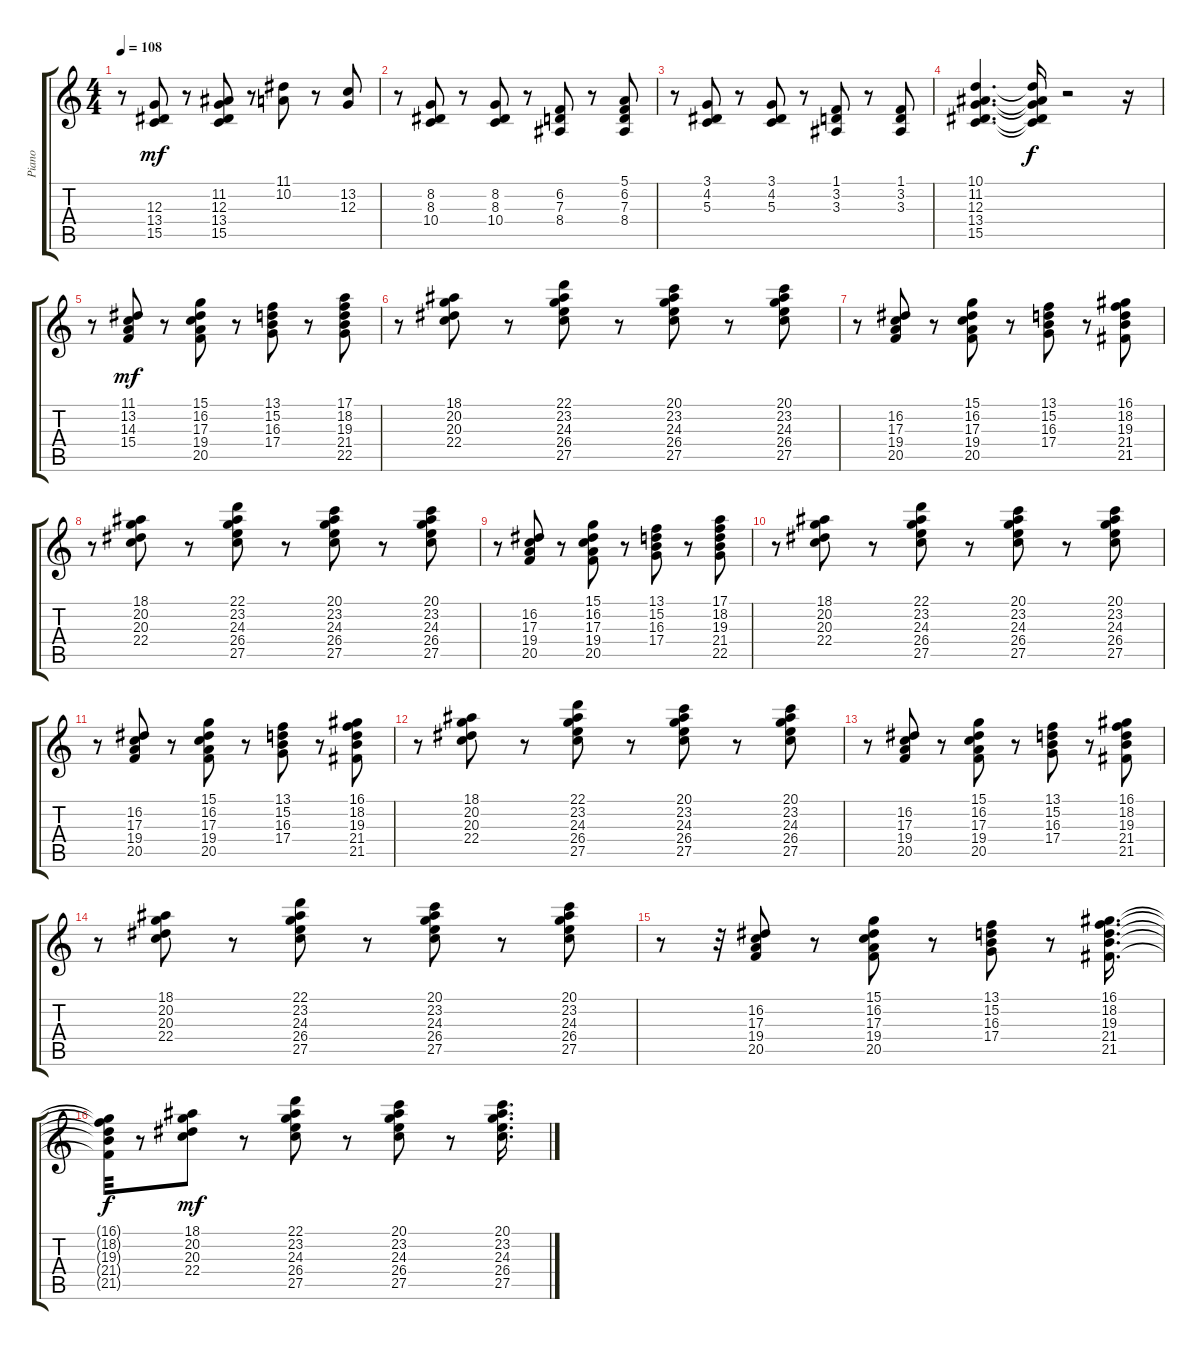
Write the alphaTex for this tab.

\track ("Piano" "Piano") {instrument acousticgrandpiano}
\staff {score tabs}
\tuning (E4 B3 G3 D3 A2 E2) {hide}
\ts (4 4)
\tempo 108
\clef g2
\ks c
r.8{dy f} (12.3 13.4 15.5).8{dy mf} r.8 (11.2 12.3 13.4 15.5).8 r.8 (11.1 10.2).8 r.8 (13.2 12.3).8 |
r.8 (8.2 8.3 10.4).8 r.8 (8.2 8.3 10.4).8 r.8 (6.2 7.3 8.4).8 r.8 (5.1 6.2 7.3 8.4).8 |
r.8 (3.1 4.2 5.3).8 r.8 (3.1 4.2 5.3).8 r.8 (1.1 3.2 3.3).8 r.8 (1.1 3.2 3.3).8 |
(10.1 11.2 12.3 13.4 15.5).4{d} (10.1{t} 11.2{t} 12.3{t} 13.4{t} 15.5{t}).16{dy f} r.2 r.16 |
r.8 (11.1 13.2 14.3 15.4).8{dy mf} r.8 (15.1 16.2 17.3 19.4 20.5).8 r.8 (13.1 15.2 16.3 17.4).8 r.8 (17.1 18.2 19.3 21.4 22.5).8 |
r.8 (18.1 20.2 20.3 22.4).8 r.8 (22.1 23.2 24.3 26.4 27.5).8 r.8 (20.1 23.2 24.3 26.4 27.5).8 r.8 (20.1 23.2 24.3 26.4 27.5).8 |
r.8 (16.2 17.3 19.4 20.5).8 r.8 (15.1 16.2 17.3 19.4 20.5).8 r.8 (13.1 15.2 16.3 17.4).8 r.8 (16.1 18.2 19.3 21.4 21.5).8 |
r.8 (18.1 20.2 20.3 22.4).8 r.8 (22.1 23.2 24.3 26.4 27.5).8 r.8 (20.1 23.2 24.3 26.4 27.5).8 r.8 (20.1 23.2 24.3 26.4 27.5).8 |
r.8 (16.2 17.3 19.4 20.5).8 r.8 (15.1 16.2 17.3 19.4 20.5).8 r.8 (13.1 15.2 16.3 17.4).8 r.8 (17.1 18.2 19.3 21.4 22.5).8 |
r.8 (18.1 20.2 20.3 22.4).8 r.8 (22.1 23.2 24.3 26.4 27.5).8 r.8 (20.1 23.2 24.3 26.4 27.5).8 r.8 (20.1 23.2 24.3 26.4 27.5).8 |
r.8 (16.2 17.3 19.4 20.5).8 r.8 (15.1 16.2 17.3 19.4 20.5).8 r.8 (13.1 15.2 16.3 17.4).8 r.8 (16.1 18.2 19.3 21.4 21.5).8 |
r.8 (18.1 20.2 20.3 22.4).8 r.8 (22.1 23.2 24.3 26.4 27.5).8 r.8 (20.1 23.2 24.3 26.4 27.5).8 r.8 (20.1 23.2 24.3 26.4 27.5).8 |
r.8 (16.2 17.3 19.4 20.5).8 r.8 (15.1 16.2 17.3 19.4 20.5).8 r.8 (13.1 15.2 16.3 17.4).8 r.8 (16.1 18.2 19.3 21.4 21.5).8 |
r.8 (18.1 20.2 20.3 22.4).8 r.8 (22.1 23.2 24.3 26.4 27.5).8 r.8 (20.1 23.2 24.3 26.4 27.5).8 r.8 (20.1 23.2 24.3 26.4 27.5).8 |
r.8 r.32 (16.2 17.3 19.4 20.5).8 r.8 (15.1 16.2 17.3 19.4 20.5).8 r.8 (13.1 15.2 16.3 17.4).8 r.8 (16.1 18.2 19.3 21.4 21.5).16{d} |
(16.1{t} 18.2{t} 19.3{t} 21.4{t} 21.5{t}).32{dy f} r.8 (18.1 20.2 20.3 22.4).8{dy mf} r.8 (22.1 23.2 24.3 26.4 27.5).8 r.8 (20.1 23.2 24.3 26.4 27.5).8 r.8 (20.1 23.2 24.3 26.4 27.5).16{d}
